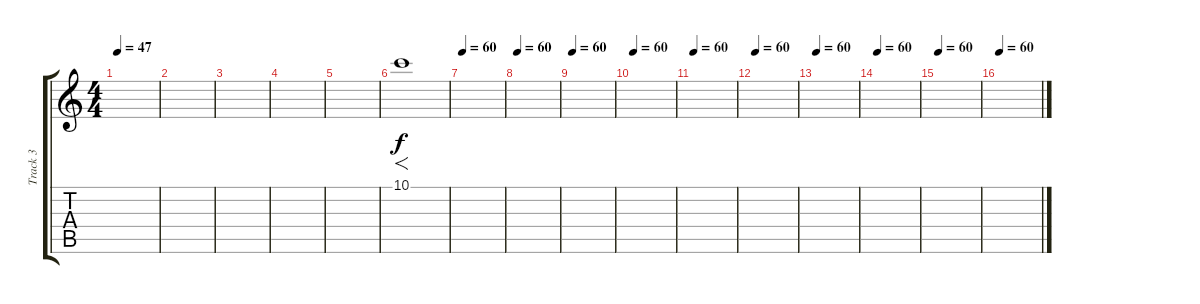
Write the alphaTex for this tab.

\track ("Track 3" "Track 3") {instrument overdrivenguitar}
\staff {score tabs}
\tuning (D4 A3 F3 C3 G2 C2) {hide}
\ts (4 4)
\tempo 47
\clef g2
\ks c
|
|
|
|
|
10.1.1{f} |
\tempo 60
|
\tempo 60
|
\tempo 60
|
\tempo 60
|
\tempo 60
|
\tempo 60
|
\tempo 60
|
\tempo 60
|
\tempo 60
|
\tempo 60
